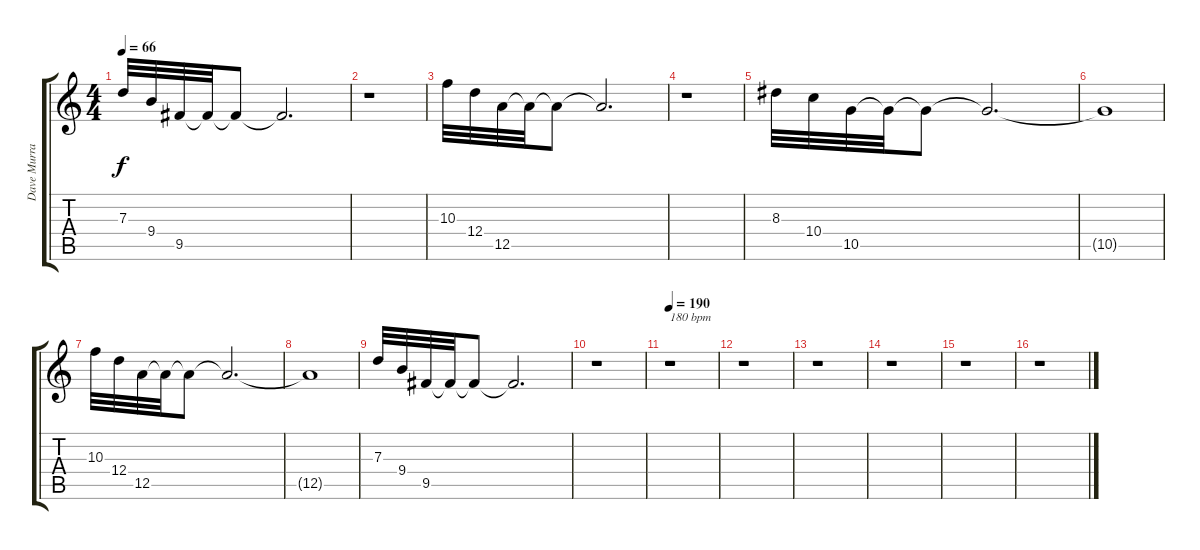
\track ("Dave Murray" "Dave Murra") {instrument distortionguitar}
\staff {score tabs}
\tuning (E4 B3 G3 D3 A2 E2) {hide}
\ts (4 4)
\tempo 66
\clef g2
\ks c
7.3.32{dy f} 9.4.32 9.5.32 9.5{t}.32 9.5{t}.8 9.5{t}.2{d} |
r.1 |
10.3.32 12.4.32 12.5.32 12.5{t}.32 12.5{t}.8 12.5{t}.2{d} |
r.1 |
8.3.32 10.4.32 10.5.32 10.5{t}.32 10.5{t}.8 10.5{t}.2{d} |
10.5{t}.1 |
10.3.32 12.4.32 12.5.32 12.5{t}.32 12.5{t}.8 12.5{t}.2{d} |
12.5{t}.1 |
7.3.32 9.4.32 9.5.32 9.5{t}.32 9.5{t}.8 9.5{t}.2{d} |
r.1 |
\tempo 190
r.1{txt "180 bpm"} |
r.1 |
r.1 |
r.1 |
r.1 |
r.1
